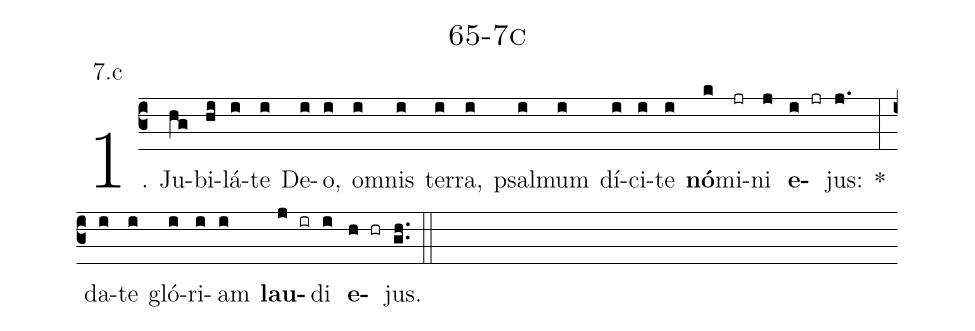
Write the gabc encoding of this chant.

name: 65-7c;
annotation: 7.c;
%%
(c3)1. Ju(hg)bi(hi)lá(i)te(i) De(i)o,(i) om(i)nis(i) ter(i)ra,(i) psal(i)mum(i) dí(i)ci(i)te(i) <b>nó</b>(k)mi(jr)ni(j) <b>e</b>(i jr)jus:(j.) *(:) da(i)te(i) gló(i)ri(i)am(i) <b>lau</b>(j ir)di(i) <b>e</b>(h hr)jus.(gh..) (::)
